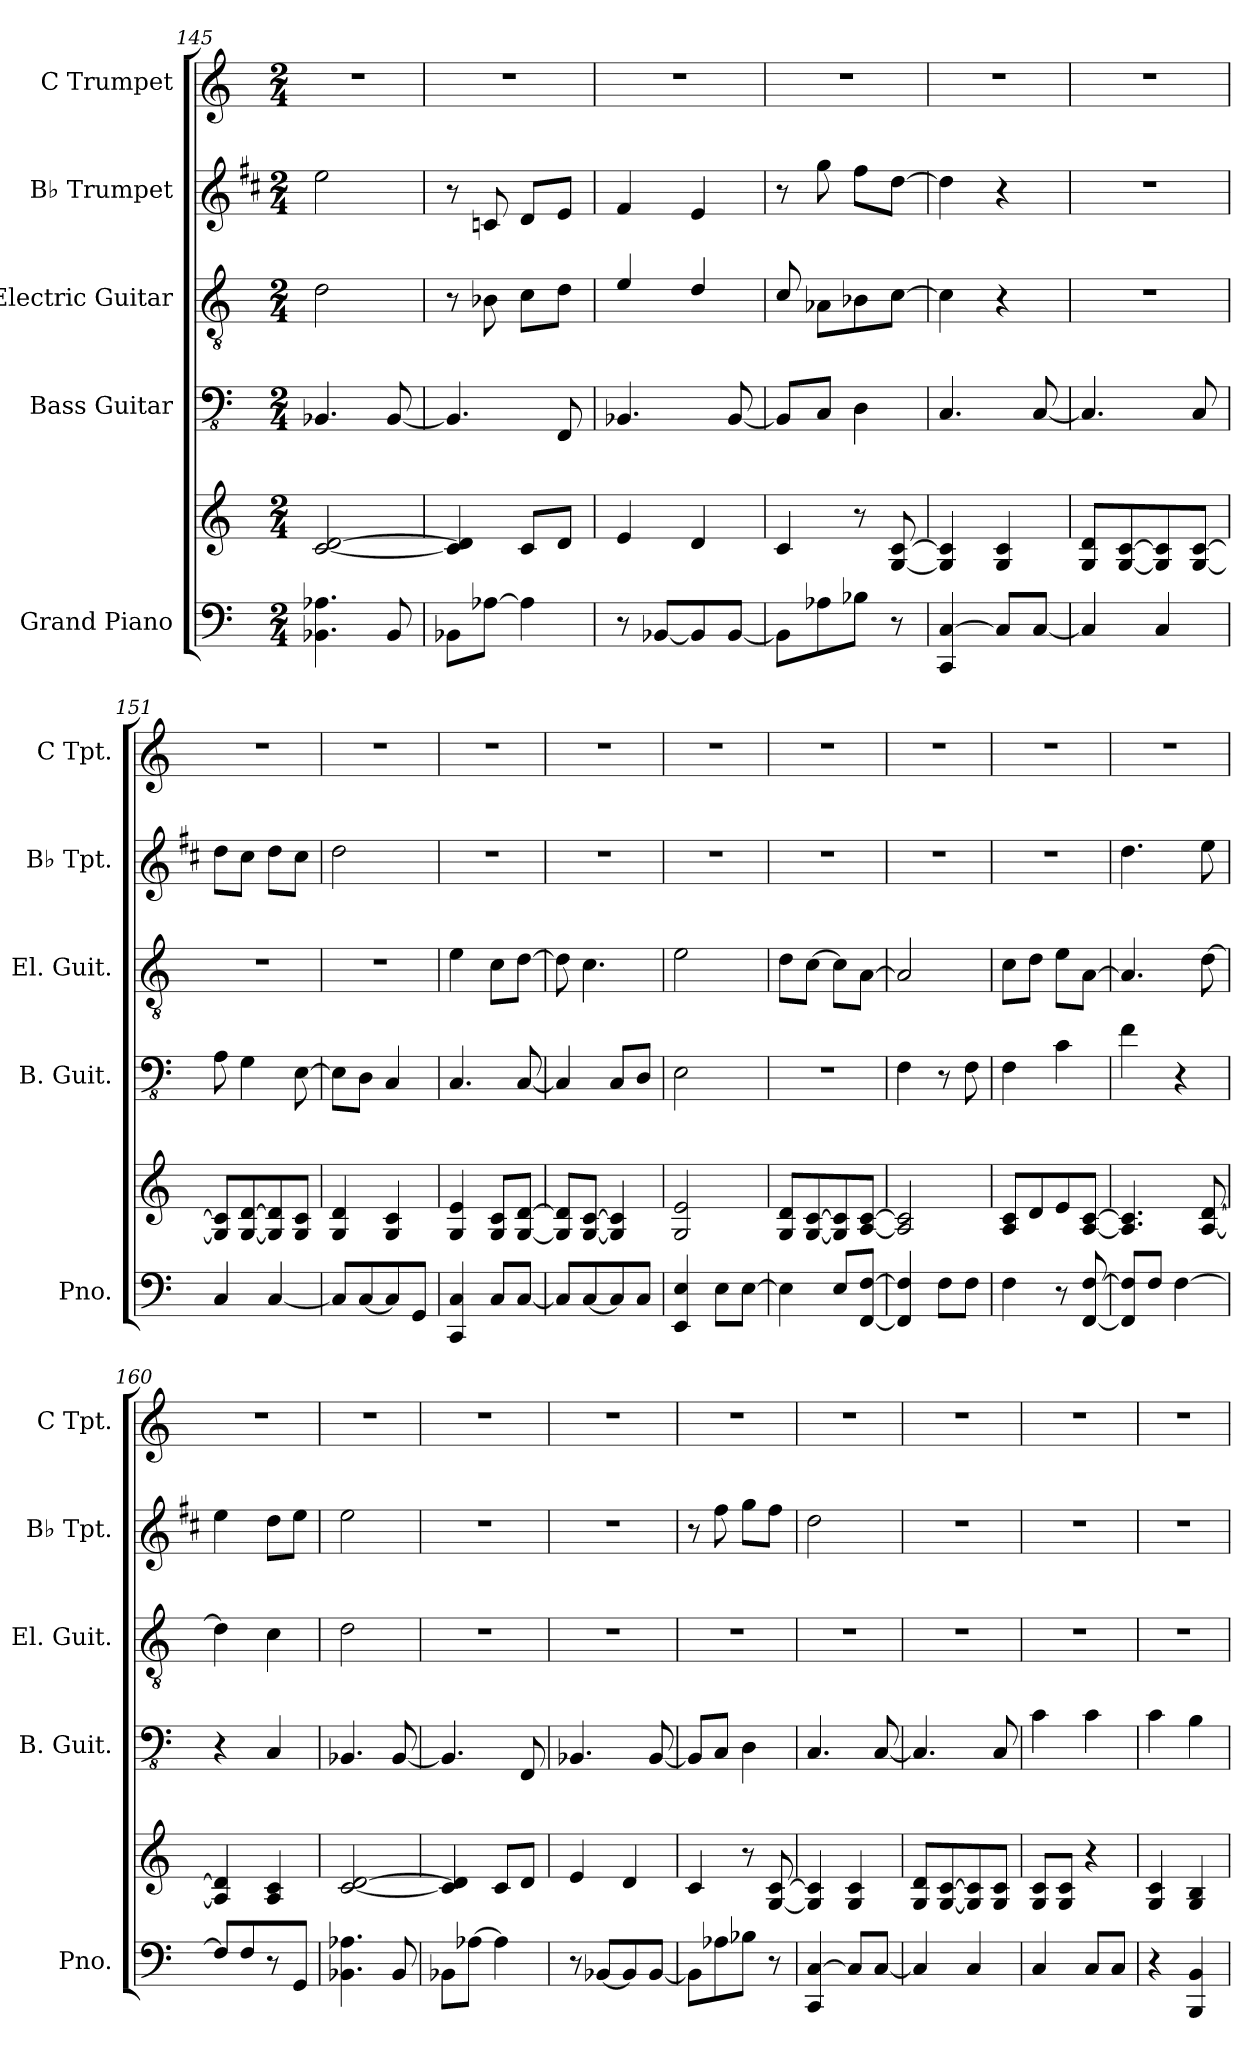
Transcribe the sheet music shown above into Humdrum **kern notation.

**kern	**kern	**kern	**kern	**kern	**kern
*part5	*part5	*part4	*part3	*part2	*part1
*staff6	*staff5	*staff4	*staff3	*staff2	*staff1
*I"Grand Piano	*	*I"Bass Guitar	*I"Electric Guitar	*I"B♭ Trumpet	*I"C Trumpet
*I'Pno.	*	*I'B. Guit.	*I'El. Guit.	*I'B♭ Tpt.	*I'C Tpt.
*clefF4	*clefG2	*clefFv4	*clefGv2	*clefG2	*clefG2
*	*	*	*	*ITrd1c2	*
*k[]	*k[]	*k[]	*k[]	*k[]	*k[]
*M2/4	*M2/4	*M2/4	*M2/4	*M2/4	*M2/4
=145	=145	=145	=145	=145	=145
4.BB-X\ 4.A-X\	[2c/ [2d/	4.BBB-X/	2d\	2dd\	2r
8BB-/	.	[8BBB-/	.	.	.
=146	=146	=146	=146	=146	=146
8BB-X\L	4c/] 4d/]	4.BBB-/]	8r	8r	2r
[8A-X\J	.	.	8B-X\	8B-X/	.
4A-\]	8c/L	.	8c\L	8c/L	.
.	8d/J	8FFF/	8d\J	8d/J	.
=147	=147	=147	=147	=147	=147
8r	4e/	4.BBB-X/	4e/	4e/	2r
[8BB-X/L	.	.	.	.	.
8BB-/]	4d/	.	4d/	4d/	.
[8BB-/J	.	[8BBB-/	.	.	.
!!LO:LB:g=z
=148	=148	=148	=148	=148	=148
8BB-\L]	4c/	8BBB-/L]	8c/	8r	2r
8A-X\	.	8CC/J	8A-X\L	8ff\	.
8B-X\J	8r	4DD\	8B-X\	8ee\L	.
8r	[8G/ [8c/	.	[8c\J	[8cc\J	.
=149	=149	=149	=149	=149	=149
4CC/ [4C/	4G/] 4c/]	4.CC/	4c\]	4cc\]	2r
8C/L]	4G/ 4c/	.	4r	4r	.
[8C/J	.	[8CC/	.	.	.
=150	=150	=150	=150	=150	=150
4C/]	8G/ 8d/L	4.CC/]	2r	2r	2r
.	[8G/ [8c/	.	.	.	.
4C/	8G/] 8c/]	.	.	.	.
.	[8G/ [8c/J	8CC/	.	.	.
=151	=151	=151	=151	=151	=151
4C/	8G/] 8c/]L	8AA\	2r	8cc\L	2r
.	[8G/ [8d/	4GG\	.	8b\J	.
[4C/	8G/] 8d/]	.	.	8cc\L	.
.	8G/ 8c/J	[8EE\	.	8b\J	.
=152	=152	=152	=152	=152	=152
8C/L]	4G/ 4d/	8EE\L]	2r	2cc\	2r
[8C/	.	8DD\J	.	.	.
8C/]	4G/ 4c/	4CC/	.	.	.
8GG/J	.	.	.	.	.
=153	=153	=153	=153	=153	=153
4CC/ 4C/	4G/ 4e/	4.CC/	4e\	2r	2r
8C/L	8G/ 8c/L	.	8c\L	.	.
[8C/J	[8G/ [8d/J	[8CC/	[8d\J	.	.
!!LO:PB:g=z
=154	=154	=154	=154	=154	=154
8C/L]	8G/] 8d/]L	4CC/]	8d\]	2r	2r
[8C/	[8G/ [8c/J	.	4.c\	.	.
8C/]	4G/] 4c/]	8CC/L	.	.	.
8C/J	.	8DD/J	.	.	.
=155	=155	=155	=155	=155	=155
4EE/ 4E/	2G/ 2e/	2EE\	2e\	2r	2r
8E\L	.	.	.	.	.
[8E\J	.	.	.	.	.
=156	=156	=156	=156	=156	=156
4E\]	8G/ 8d/L	2r	8d\L	2r	2r
.	[8G/ [8c/	.	[8c\J	.	.
8E/L	8G/] 8c/]	.	8c\L]	.	.
[8FF/ [8F/J	[8A/ [8c/J	.	[8A\J	.	.
=157	=157	=157	=157	=157	=157
4FF/] 4F/]	2A/] 2c/]	4FF\	2A/]	2r	2r
8F\L	.	8r	.	.	.
8F\J	.	8FF\	.	.	.
=158	=158	=158	=158	=158	=158
4F\	8A/ 8c/L	4FF\	8c\L	2r	2r
.	8d/	.	8d\J	.	.
8r	8e/	4C\	8e\L	.	.
[8FF/ [8F/	[8A/ [8c/J	.	[8A\J	.	.
=159	=159	=159	=159	=159	=159
8FF/] 8F/]L	4.A/] 4.c/]	4F\	4.A/]	4.cc\	2r
8F/J	.	.	.	.	.
[4F\	.	4r	.	.	.
.	[8A/ [8d/	.	[8d\	8dd\	.
=160	=160	=160	=160	=160	=160
8F/L]	4A/] 4d/]	4r	4d\]	4dd\	2r
8F/	.	.	.	.	.
8r	4A/ 4c/	4CC/	4c\	8cc\L	.
8GG/J	.	.	.	8dd\J	.
=161	=161	=161	=161	=161	=161
4.BB-X\ 4.A-X\	[2c/ [2d/	4.BBB-X/	2d\	2dd\	2r
8BB-/	.	[8BBB-/	.	.	.
!!LO:LB:g=z
=162	=162	=162	=162	=162	=162
8BB-X\L	4c/] 4d/]	4.BBB-/]	2r	2r	2r
[8A-X\J	.	.	.	.	.
4A-\]	8c/L	.	.	.	.
.	8d/J	8FFF/	.	.	.
=163	=163	=163	=163	=163	=163
8r	4e/	4.BBB-X/	2r	2r	2r
[8BB-X/L	.	.	.	.	.
8BB-/]	4d/	.	.	.	.
[8BB-/J	.	[8BBB-/	.	.	.
=164	=164	=164	=164	=164	=164
8BB-\L]	4c/	8BBB-/L]	2r	8r	2r
8A-X\	.	8CC/J	.	8ee\	.
8B-X\J	8r	4DD\	.	8ff\L	.
8r	[8G/ [8c/	.	.	8ee\J	.
=165	=165	=165	=165	=165	=165
4CC/ [4C/	4G/] 4c/]	4.CC/	2r	2cc\	2r
8C/L]	4G/ 4c/	.	.	.	.
[8C/J	.	[8CC/	.	.	.
=166	=166	=166	=166	=166	=166
4C/]	8G/ 8d/L	4.CC/]	2r	2r	2r
.	[8G/ [8c/	.	.	.	.
4C/	8G/] 8c/]	.	.	.	.
.	8G/ 8c/J	8CC/	.	.	.
=167	=167	=167	=167	=167	=167
4C/	8G/ 8c/L	4C\	2r	2r	2r
.	8G/ 8c/J	.	.	.	.
8C/L	4r	4C\	.	.	.
8C/J	.	.	.	.	.
=168	=168	=168	=168	=168	=168
4r	4G/ 4c/	4C\	2r	2r	2r
4BBB/ 4BB/	4G/ 4B/	4BB\	.	.	.
=	=	=	=	=	=
*-	*-	*-	*-	*-	*-
